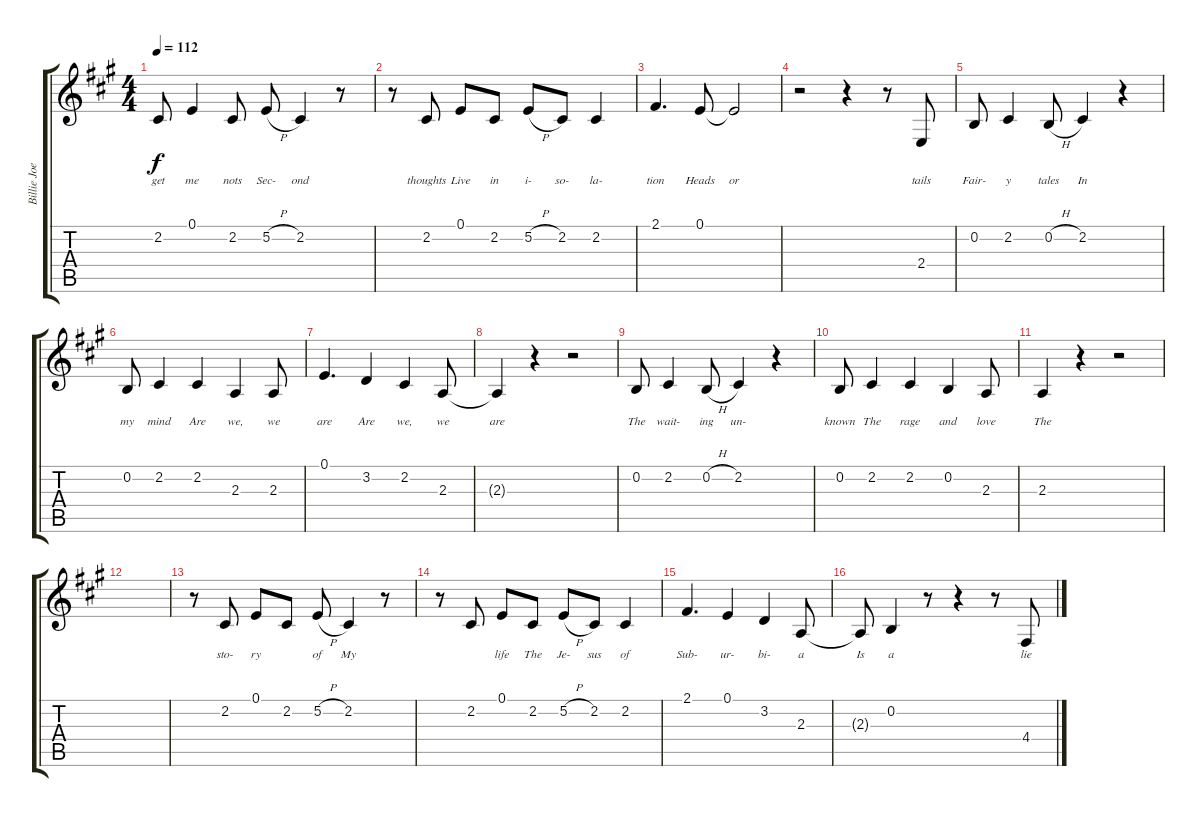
\track ("Billie Joe (Voz)" "Billie Joe") {instrument tenorsax}
\staff {score tabs}
\tuning (E4 B3 G3 D3 A2 E2) {hide}
\ts (4 4)
\tempo 112
\clef g2
\ks a
2.2.8{lyrics (0 "get") lyrics (1 "") lyrics (2 "") lyrics (3 "") lyrics (4 "") dy f} 0.1.4{lyrics (0 "me") lyrics (1 "") lyrics (2 "") lyrics (3 "") lyrics (4 "")} 2.2.8{lyrics (0 "nots") lyrics (1 "") lyrics (2 "") lyrics (3 "") lyrics (4 "")} 5.2{h}.8{lyrics (0 "Sec-") lyrics (1 "") lyrics (2 "") lyrics (3 "") lyrics (4 "")} 2.2.4{lyrics (0 "ond") lyrics (1 "") lyrics (2 "") lyrics (3 "") lyrics (4 "")} r.8 |
r.8 2.2.8{lyrics (0 "thoughts") lyrics (1 "") lyrics (2 "") lyrics (3 "") lyrics (4 "")} 0.1.8{lyrics (0 "Live") lyrics (1 "") lyrics (2 "") lyrics (3 "") lyrics (4 "")} 2.2.8{lyrics (0 "in") lyrics (1 "") lyrics (2 "") lyrics (3 "") lyrics (4 "")} 5.2{h}.8{lyrics (0 "i-") lyrics (1 "") lyrics (2 "") lyrics (3 "") lyrics (4 "")} 2.2.8{lyrics (0 "so-") lyrics (1 "") lyrics (2 "") lyrics (3 "") lyrics (4 "")} 2.2.4{lyrics (0 "la-") lyrics (1 "") lyrics (2 "") lyrics (3 "") lyrics (4 "")} |
2.1.4{d lyrics (0 "tion") lyrics (1 "") lyrics (2 "") lyrics (3 "") lyrics (4 "")} 0.1.8{lyrics (0 "Heads") lyrics (1 "") lyrics (2 "") lyrics (3 "") lyrics (4 "")} 0.1{t}.2{lyrics (0 "or") lyrics (1 "") lyrics (2 "") lyrics (3 "") lyrics (4 "")} |
r.2 r.4 r.8 2.4.8{lyrics (0 "tails") lyrics (1 "") lyrics (2 "") lyrics (3 "") lyrics (4 "")} |
0.2.8{lyrics (0 "Fair-") lyrics (1 "") lyrics (2 "") lyrics (3 "") lyrics (4 "")} 2.2.4{lyrics (0 "y") lyrics (1 "") lyrics (2 "") lyrics (3 "") lyrics (4 "")} 0.2{h}.8{lyrics (0 "tales") lyrics (1 "") lyrics (2 "") lyrics (3 "") lyrics (4 "")} 2.2.4{lyrics (0 "In") lyrics (1 "") lyrics (2 "") lyrics (3 "") lyrics (4 "")} r.4 |
0.2.8{lyrics (0 "my") lyrics (1 "") lyrics (2 "") lyrics (3 "") lyrics (4 "")} 2.2.4{lyrics (0 "mind") lyrics (1 "") lyrics (2 "") lyrics (3 "") lyrics (4 "")} 2.2.4{lyrics (0 "Are") lyrics (1 "") lyrics (2 "") lyrics (3 "") lyrics (4 "")} 2.3.4{lyrics (0 "we,") lyrics (1 "") lyrics (2 "") lyrics (3 "") lyrics (4 "")} 2.3.8{lyrics (0 "we") lyrics (1 "") lyrics (2 "") lyrics (3 "") lyrics (4 "")} |
0.1.4{d lyrics (0 "are") lyrics (1 "") lyrics (2 "") lyrics (3 "") lyrics (4 "")} 3.2.4{lyrics (0 "Are") lyrics (1 "") lyrics (2 "") lyrics (3 "") lyrics (4 "")} 2.2.4{lyrics (0 "we,") lyrics (1 "") lyrics (2 "") lyrics (3 "") lyrics (4 "")} 2.3.8{lyrics (0 "we") lyrics (1 "") lyrics (2 "") lyrics (3 "") lyrics (4 "")} |
2.3{t}.4{lyrics (0 "are") lyrics (1 "") lyrics (2 "") lyrics (3 "") lyrics (4 "")} r.4 r.2 |
0.2.8{lyrics (0 "The") lyrics (1 "") lyrics (2 "") lyrics (3 "") lyrics (4 "")} 2.2.4{lyrics (0 "wait-") lyrics (1 "") lyrics (2 "") lyrics (3 "") lyrics (4 "")} 0.2{h}.8{lyrics (0 "ing") lyrics (1 "") lyrics (2 "") lyrics (3 "") lyrics (4 "")} 2.2.4{lyrics (0 "un-") lyrics (1 "") lyrics (2 "") lyrics (3 "") lyrics (4 "")} r.4 |
0.2.8{lyrics (0 "known") lyrics (1 "") lyrics (2 "") lyrics (3 "") lyrics (4 "")} 2.2.4{lyrics (0 "The") lyrics (1 "") lyrics (2 "") lyrics (3 "") lyrics (4 "")} 2.2.4{lyrics (0 "rage") lyrics (1 "") lyrics (2 "") lyrics (3 "") lyrics (4 "")} 0.2.4{lyrics (0 "and") lyrics (1 "") lyrics (2 "") lyrics (3 "") lyrics (4 "")} 2.3.8{lyrics (0 "love") lyrics (1 "") lyrics (2 "") lyrics (3 "") lyrics (4 "")} |
2.3.4{lyrics (0 "The") lyrics (1 "") lyrics (2 "") lyrics (3 "") lyrics (4 "")} r.4 r.2 |
|
r.8 2.2.8{lyrics (0 "sto-") lyrics (1 "") lyrics (2 "") lyrics (3 "") lyrics (4 "")} 0.1.8{lyrics (0 "ry") lyrics (1 "") lyrics (2 "") lyrics (3 "") lyrics (4 "")} 2.2.8{lyrics (0 "") lyrics (1 "") lyrics (2 "") lyrics (3 "") lyrics (4 "")} 5.2{h}.8{lyrics (0 "of") lyrics (1 "") lyrics (2 "") lyrics (3 "") lyrics (4 "")} 2.2.4{lyrics (0 "My") lyrics (1 "") lyrics (2 "") lyrics (3 "") lyrics (4 "")} r.8 |
r.8 2.2.8{lyrics (0 "") lyrics (1 "") lyrics (2 "") lyrics (3 "") lyrics (4 "")} 0.1.8{lyrics (0 "life") lyrics (1 "") lyrics (2 "") lyrics (3 "") lyrics (4 "")} 2.2.8{lyrics (0 "The") lyrics (1 "") lyrics (2 "") lyrics (3 "") lyrics (4 "")} 5.2{h}.8{lyrics (0 "Je-") lyrics (1 "") lyrics (2 "") lyrics (3 "") lyrics (4 "")} 2.2.8{lyrics (0 "sus") lyrics (1 "") lyrics (2 "") lyrics (3 "") lyrics (4 "")} 2.2.4{lyrics (0 "of") lyrics (1 "") lyrics (2 "") lyrics (3 "") lyrics (4 "")} |
2.1.4{d lyrics (0 "Sub-") lyrics (1 "") lyrics (2 "") lyrics (3 "") lyrics (4 "")} 0.1.4{lyrics (0 "ur-") lyrics (1 "") lyrics (2 "") lyrics (3 "") lyrics (4 "")} 3.2.4{lyrics (0 "bi-") lyrics (1 "") lyrics (2 "") lyrics (3 "") lyrics (4 "")} 2.3.8{lyrics (0 "a") lyrics (1 "") lyrics (2 "") lyrics (3 "") lyrics (4 "")} |
2.3{t}.8{lyrics (0 "Is") lyrics (1 "") lyrics (2 "") lyrics (3 "") lyrics (4 "")} 0.2.4{lyrics (0 "a") lyrics (1 "") lyrics (2 "") lyrics (3 "") lyrics (4 "")} r.8 r.4 r.8 4.4.8{lyrics (0 "lie") lyrics (1 "") lyrics (2 "") lyrics (3 "") lyrics (4 "")}
